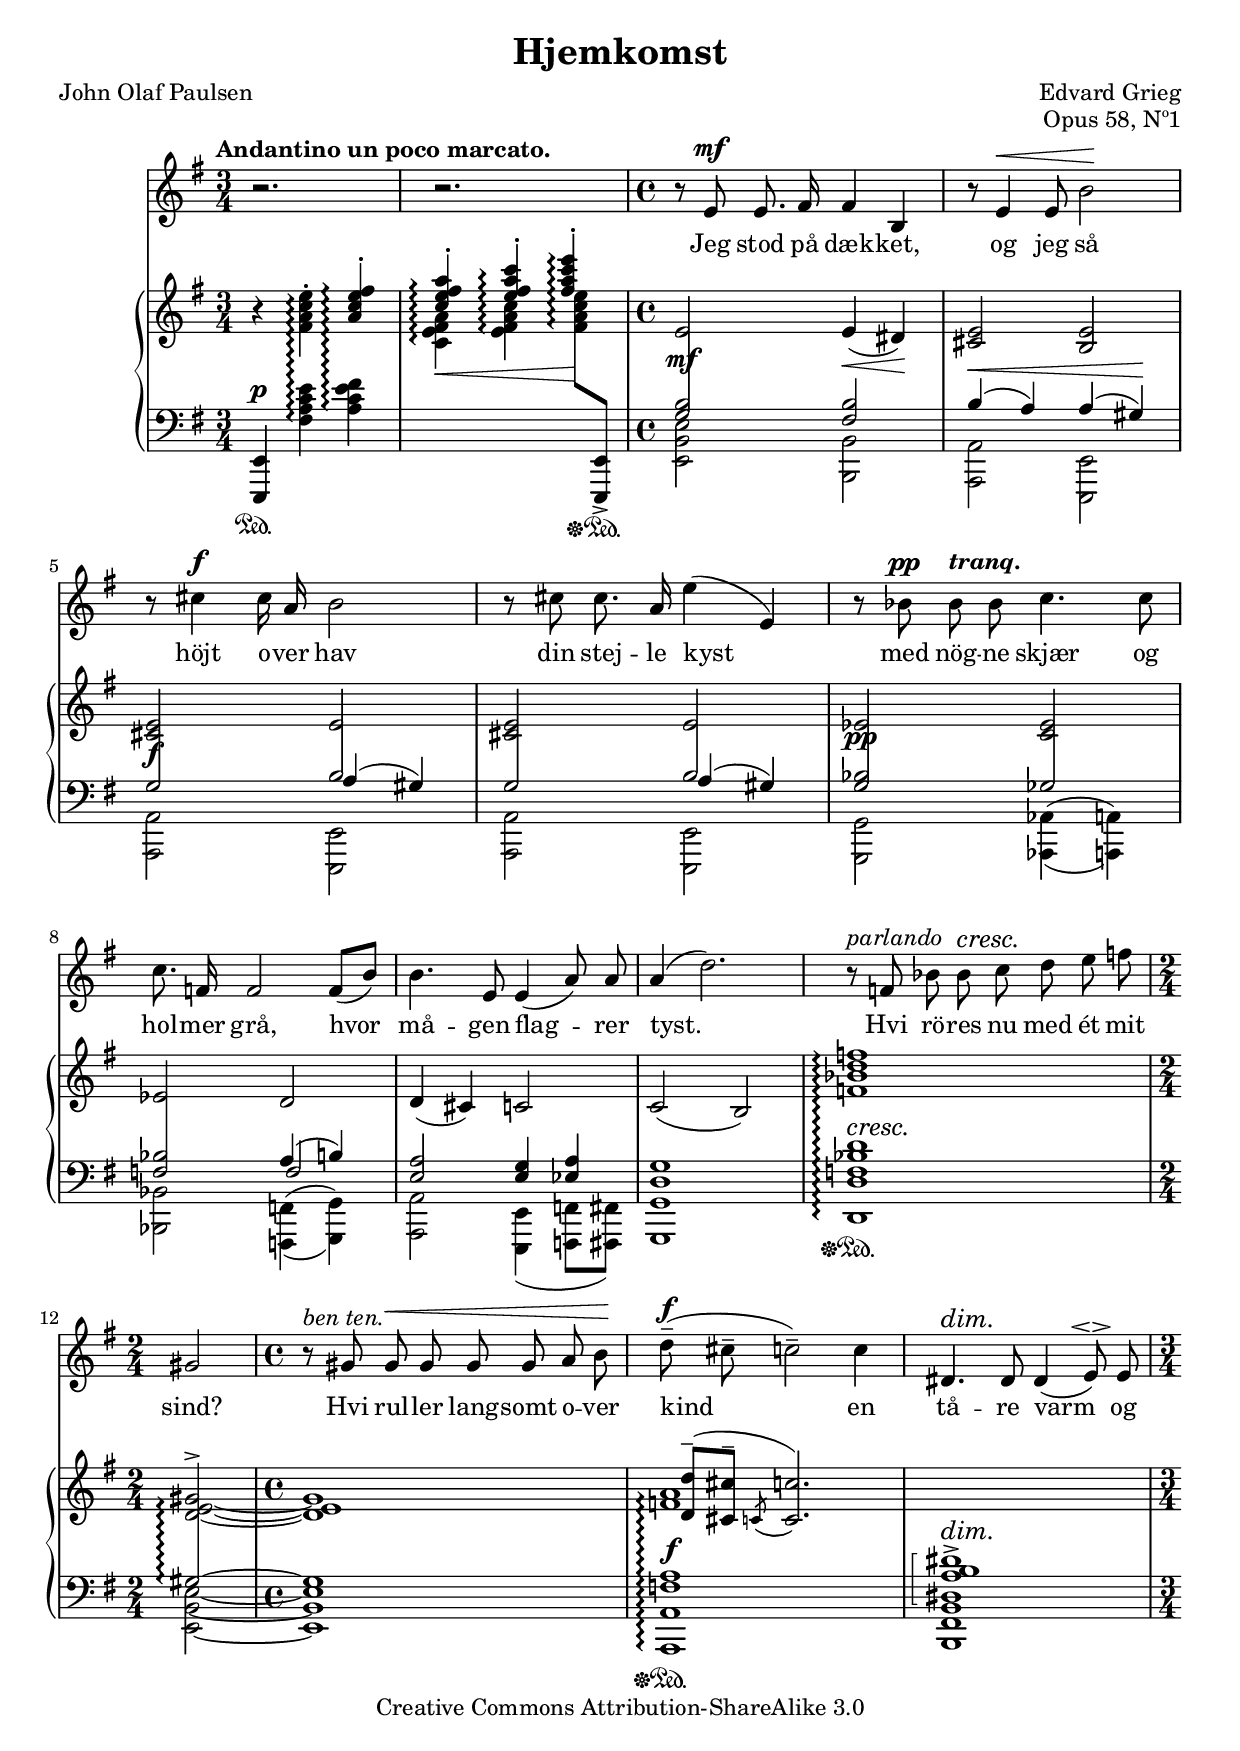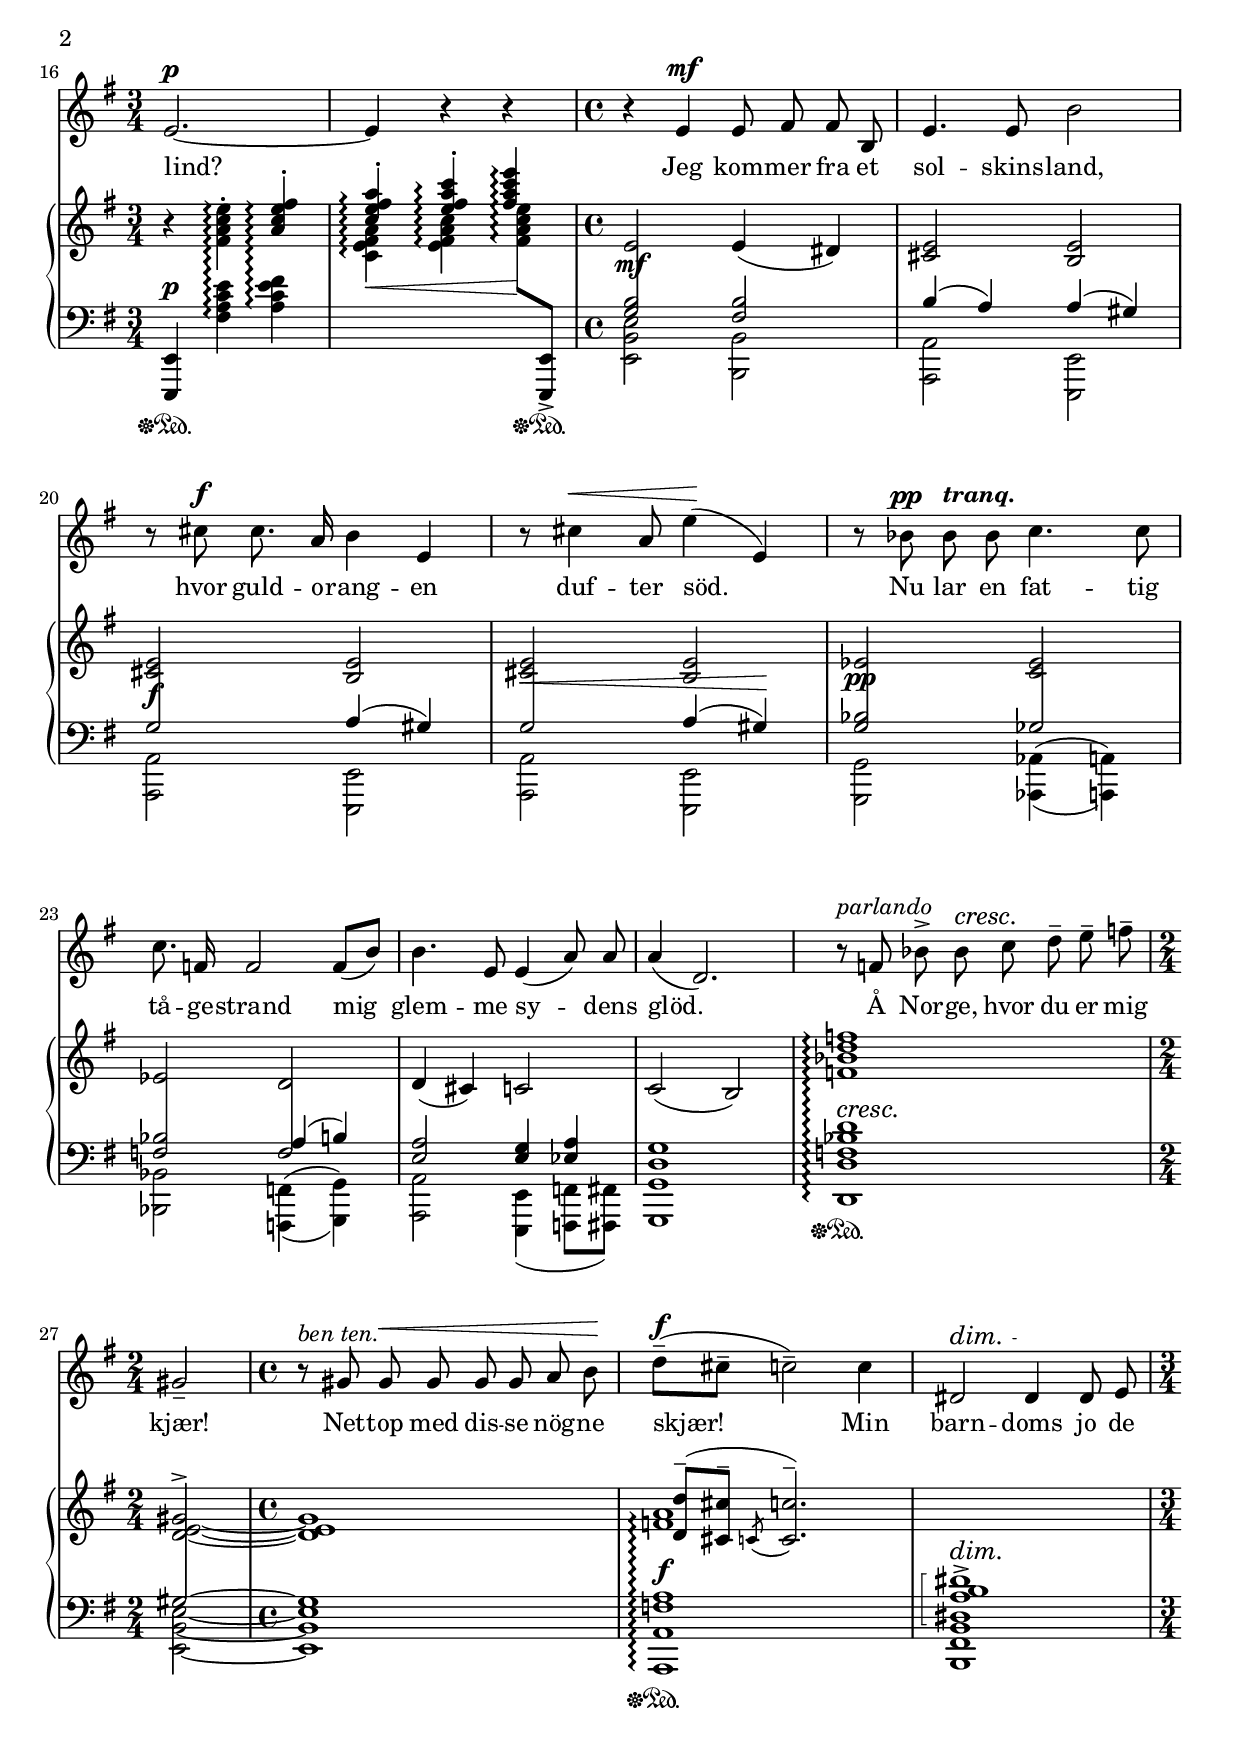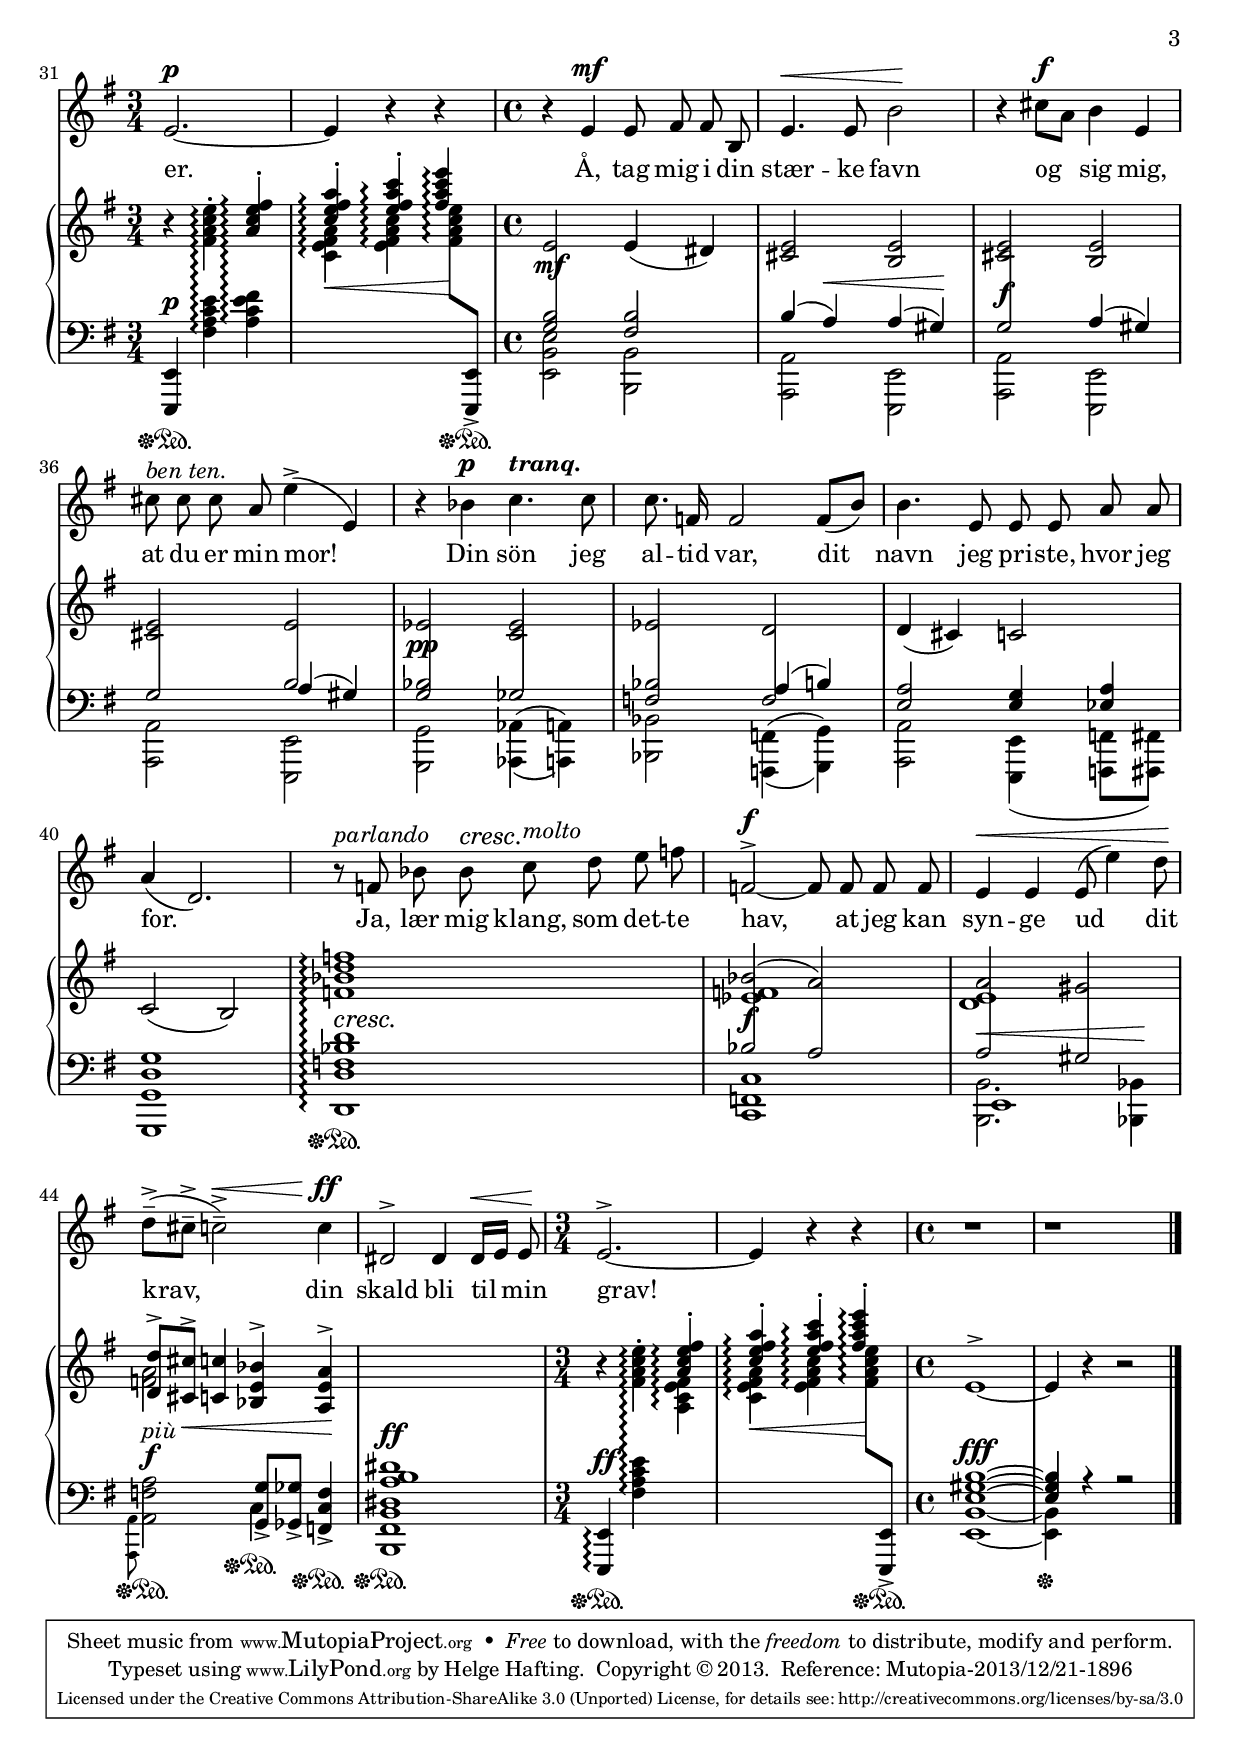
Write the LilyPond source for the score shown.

\version "2.16.2"
\language "norsk"
\header {
  title = "Hjemkomst"
  %english "Homeward"
  composer = "Edvard Grieg"
  %(1851-1924)
  poet = "John Olaf Paulsen"
  %(1851-1924)
  opus="Opus 58, Nº1"
  %Published  1894
  %as part of:
  %Norge - Fem Digte af John Paulsen
  %(5 songs of Norway)
  date = "1894"
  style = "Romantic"
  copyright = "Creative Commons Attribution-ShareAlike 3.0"
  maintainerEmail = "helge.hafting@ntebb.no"
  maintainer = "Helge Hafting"
  
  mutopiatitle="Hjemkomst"
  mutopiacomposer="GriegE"
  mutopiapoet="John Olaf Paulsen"
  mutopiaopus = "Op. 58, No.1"
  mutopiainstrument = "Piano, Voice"
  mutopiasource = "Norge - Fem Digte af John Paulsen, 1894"

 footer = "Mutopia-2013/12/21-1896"
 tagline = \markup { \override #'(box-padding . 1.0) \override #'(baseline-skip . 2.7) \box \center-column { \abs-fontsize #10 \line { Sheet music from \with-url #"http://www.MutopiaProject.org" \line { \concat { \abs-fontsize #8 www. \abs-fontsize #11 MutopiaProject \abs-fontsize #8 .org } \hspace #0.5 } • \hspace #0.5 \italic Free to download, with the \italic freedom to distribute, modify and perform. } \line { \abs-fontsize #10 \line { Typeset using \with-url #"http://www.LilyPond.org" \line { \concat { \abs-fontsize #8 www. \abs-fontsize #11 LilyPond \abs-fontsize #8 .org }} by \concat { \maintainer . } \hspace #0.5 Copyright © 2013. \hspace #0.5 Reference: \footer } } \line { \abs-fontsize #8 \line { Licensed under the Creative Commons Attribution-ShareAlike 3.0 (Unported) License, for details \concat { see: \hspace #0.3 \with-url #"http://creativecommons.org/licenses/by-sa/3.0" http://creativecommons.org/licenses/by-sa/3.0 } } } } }
}

%Override forcing grace slurs to go down. Prettier in this piece.
startAcciaccaturaMusic = {
  \once\override Slur #'direction = #DOWN
  <>\startGraceSlur
  \override Flag  #'stroke-style = #"grace"
}

%Not needed after all:
%stopAcciaccaturaMusic = {
%  \revert Flag #'stroke-style
%  <>\stopGraceSlur
%}

temaUPa = {\time 3/4 r4 <fis a c e>^.\arpeggio \stemUp <a c e fis>^.\arpeggio }
temalowAa = {\time 3/4 <e,, e'>4\p\sustainOff\sustainOn s2 }
temalowBa = {\time 3/4 s4 <fis'' a c e>4\arpeggio <a c e fis>\arpeggio }

temaUPb = {\stemUp <c e fis a>4^.\arpeggio\< <e fis a c>^.\arpeggio <fis a c e>\arpeggio\! \stemNeutral}
temaUPbdot = {\stemUp <c e fis a>4^.\arpeggio\< <e fis a c>^.\arpeggio <fis a c e>^.\arpeggio\! \stemNeutral}
temalowAb = {s2 s8 s8\sustainOff\sustainOn }
temalowBb = {\change Staff = "up" \stemDown <c e fis a>4\arpeggio <e fis a c>\arpeggio <fis a c e>8\arpeggio \change Staff="down" \stemUp <e,,, e'>-> \stemDown }


\parallelMusic #'(sang pianoupper pianolowA pianolowB pianoC) {
  
  \time 3/4 r2. |
  \temaUPa |
  \dynamicUp \time 3/4 <e,, e'>4\p\sustainOn s2 |
  \temalowBa |
  \time 3/4 s2. |
  
  r2. |
  \temaUPbdot |
  \temalowAb | 
  \temalowBb |
  s2. |

  \time 4/4 r8 e8\mf e8. fis16 fis4 h, |
  \time 4/4 e,2 e4(\< dis)\! |
  \time 4/4 \crossStaff { <g'' h>2\mf} <fis h> |
  \time 4/4 <e' h' e>2 <h  h'> |
  \time 4/4 s1 |
  
  r8 e4\< e8 h'2\! |
  <cis e>2 <h e> |
  h4(\< a) a(  gis)\!|
  <a a'>2 <e e'>|
  s1 |
  
  r8 cis4\f cis16 a16 h2 | 
  <cis e>2 e |
  \crossStaff {g2\f h} |
  <a a'>2 <e e'>|
  s2 a4( gis) |

  r8 cis cis8. a16 e'4( e,) |
  <cis e>2 e |
  \crossStaff {g2 h} |  
  <a a'>2 <e e'>|
  s2 a4( gis) |
  
  r8 b'\pp \tempo \markup {\italic "tranq."} b b c4. c8 |
  es2 <c es>2 |
  \crossStaff {<g b>2\pp ges} |
  <g g'>2 \set doubleSlurs = ##t <aes aes'>4( <a a'>) |
  s1 |
  
  c8. f,16 f2 f8[( h]) |
  es2 d2 |
  \crossStaff <f b>2 a4( h) |
  <b b'>2 <f f'>4( <g g'>) |
  s2 f2 |
  
  h4. e,8 e4( a8) a8 |
  d4( cis) c2 |
  <e, a>2 <e g>4 <es a> |
  <a a'>2 \set doubleSlurs = ##f <e e'>4( <f f'>8 <fis fis'>) |
  s1 |
  
  a4( d2.) |
  c2( h) |
  <d g>1 |
  <g g'>1 |
  s1 |
  
  r8^\markup { \italic parlando } f, b b\cresc c\! d e f |
  <f' b d f>1\arpeggio |
  <f b d>1\arpeggio\sustainOff\sustainOn |
  <d' d'>1\arpeggio |
  s4^\cresc s2.\! |
  
  %Manuelt brekk?
  \break
  
  \time 2/4 gis,2 |
  \time 2/4 \arpeggioBracket <d~ e_~ gis_~>2^>\arpeggio |
  \time 2/4 \crossStaff{\arpeggioBracket gis2~\arpeggio} |
  \time 2/4 <e~ h'~ e~>2 |
  \time 2/4 s2  |
  
  \time 4/4 r8^\markup { \italic "ben ten." } gis gis\< gis gis gis a h\! |
  \time 4/4 <d e gis>1 |
  \time 4/4 gis1 |
  \time 4/4 <e h' e>1 | 
  \time 4/4 s1 |
  
  d8--\f( cis-- c2--) c4 |
  \arpeggioNormal <f a>1\arpeggio |
  <f a>1\f\arpeggio\sustainOff\sustainOn |
  <a, a'>1\arpeggio |
  \change Staff="up" <d' d'>8--( <cis cis'>-- \acciaccatura c8 <c c'>2.) |
  
  dis,4.\dim dis8\! dis4( e8^\espressivo) e8 |
  s1 |
  \arpeggioBracket <dis a' h dis>1\arpeggio^> |
  <h fis' h>1 |
  \change Staff="down" s4^\dim s2.\! |
  
  \time 3/4 e2.~\p |
  \temaUPa |
  \temalowAa |
  \temalowBa |
  s2. |
  
  e4 r4 r4 |
  \temaUPb |
  \temalowAb |
  \temalowBb |
  s2. |
  
  \time 4/4 r4 e\mf e8 fis fis h, |
  \time 4/4 e,2\mf e4( dis) |
  \time 4/4 \crossStaff <g'' h>2 <fis h> |
  \time 4/4 <e' h' e>2 <h h'> |
  \time 4/4 s1 |
  
  e4. e8 h'2 |
  <cis e>2 <h e> |
  h4( a) a(  gis)|
  <a a'>2 <e e'>|
  s1 |
  
  r8 cis8\f cis8. a16 h4 e, | 
  <cis e>2 <h e> |
  \crossStaff g2\f a4( gis) |
  <a a'>2 <e e'>|
  s1  |

  r8 cis'4\< a8 e'4(\! e,) |
  <cis e>2 <h e> |
  \crossStaff g2\< a4( gis)\! |  
  <a a'>2 <e e'>|
  s1 |
  
  r8 b'\pp \tempo \markup {\italic "tranq."} b b c4. c8 |
  es2 <c es>2 |
  \crossStaff {<g b>2\pp ges} |
  <g g'>2 \set doubleSlurs = ##t <aes aes'>4( <a a'>) |
  s1 |
  
  c8. f,16 f2 f8[( h]) |
  es2 d2 |
  \crossStaff {<f b>2 f}  |
  <b b'>2 <f f'>4( <g g'>) |
  s2 a4( h) |

  h4. e,8 e4( a8) a8 |
  d4( cis) c2 |
  <e a>2 <e g>4 <es a> |
  <a a'>2 \set doubleSlurs = ##f <e e'>4( <f f'>8 <fis fis'>) |
  s1 |
  
  a4( d,2.) |
  c2( h) |
  <d g>1 |
  <g g'>1 |
  s1 |
  
  r8^\markup { \italic parlando } f b-> b\cresc c\! d-- e-- f-- |
  <f' b d f>1\arpeggio |
  <f b d>1\arpeggio\sustainOff\sustainOn |
  <d' d'>1\arpeggio |
  s4^\cresc s2.\! |
  
  %Avoid bad breaking
  \break
  
  \time 2/4 gis,2-- |
  \time 2/4 <d~ e_~ gis_~>2^> |
  \time 2/4 \crossStaff{ gis2~} |
  \time 2/4 <e~ h'~ e~>2 |
  \time 2/4 s2  |
  
  \time 4/4 r8^\markup { \italic "ben ten." } gis gis\< gis gis gis a h\! |
  \time 4/4 <d e gis>1 |
  \time 4/4 gis1 |
  \time 4/4 <e h' e>1 | 
  \time 4/4 s1 |

  d8[--\f( cis]-- c2--) c4 |
  \arpeggioNormal <f a>1\arpeggio |
  <f a>1\f\arpeggio\sustainOff\sustainOn |
  <a, a'>1\arpeggio |
  \change Staff="up" <d d'>8--( <cis cis'>-- \acciaccatura c8 <c c'>2.--) |
  
  dis,2\dim dis4\! dis8 e8 |
  s1 |
  \arpeggioBracket <dis a' h dis>1\arpeggio^> |
  <h fis' h>1 |
  \change Staff="down" s4^\dim s2.\! |
  
  \time 3/4 e2.~\p |
  \temaUPa |
  \temalowAa |
  \temalowBa |
  s2. |
  
  e4 r4 r4 |
  \temaUPb |
  \temalowAb |
  \temalowBb |
  s2. |
  
  \time 4/4 r4 e\mf e8 fis fis h, |
  \time 4/4 e,2\mf e4( dis) |
  \time 4/4 \crossStaff <g'' h>2 <fis h> |
  \time 4/4 <e' h' e>2 <h h'> |
  \time 4/4 s1 |
  
  e4.\< e8 h'2\! |
  <cis e>2 <h e> |
  h4( a)\< a(  gis)\!|
  <a a'>2 <e e'>|
  s1 |
  
  r4 cis8[\f a] h4 e, | 
  <cis e>2 <h e> |
  \crossStaff g2\f a4( gis) |
  <a a'>2 <e e'>|
  s1  |

  cis'8^\markup { \italic "ben ten." } cis cis a e'4->( e,) |
  <cis e>2 e |
  \crossStaff {g2 h} |  
  <a a'>2 <e e'>|
  s2 a4( gis) |
  
  r4 b'\p \tempo \markup {\italic "tranq."} c4. c8 |
  es2 <c es>2 |
  \crossStaff {<g b>2\pp ges} |
  <g g'>2 \set doubleSlurs = ##t <aes aes'>4( <a a'>) |
  s1 |

  c8. f,16 f2 f8[( h]) |
  es2 d2 |
  \crossStaff {<f b>2 f}  |
  <b b'>2 <f f'>4( <g g'>) |
  s2 a4( h) |

  h4. e,8 e e a a |
  d4( cis) c2 |
  <e a>2 <e g>4 <es a> |
  <a a'>2 \set doubleSlurs = ##f <e e'>4( <f f'>8 <fis fis'>) |
  s1 |
  
  a4( d,2.) |
  c2( h) |
  <d g>1 |
  <g g'>1 |
  s1 |
  
  r8^\markup { \italic parlando } f b b\cresc c\!^\markup {\italic "molto"} d e f |
  <f' b d f>1\arpeggio |
  <f b d>1\arpeggio\sustainOff\sustainOn |
  <d' d'>1\arpeggio |
  s4^\cresc s2.\! |

  f,2~^>\f f8 f f f |
  \stemUp b2^( a) \stemNeutral |
  \crossStaff{b2\f a} |
  <c f c'>1 |
  \change Staff = "up" <es f>1 |
  
  e4\< e e8( e'4) d8 \! |
  << {a2 gis} \\ <d e>1 >> |
  \crossStaff{ a2 gis } |
  <h h'>2.^\< <b b'>4\! |
  \change Staff = "down" e,,1 |
  
  d8--->[( cis--->] c2)--->\< c4\ff\! |
  << { <d d'>8-> <cis cis'>->\< <c c'>4 <b e b'>-> <a e' a>->\! } \\ <f' a>2 >> |
  s2\sustainOff\sustainOn <g, g'>8_>\sustainOff\sustainOn <ges ges'>_> <f c' f>4_>\sustainOff\sustainOn |
  \grace { <a a'>8 } <a' f' a>2^\markup {\italic "più"}^\f c4 s4 |
  s1 |
  
  dis,2^> dis4 dis16\<[ e] e8\! |
  s1 |
  <h, fis' h dis a' h dis>1\ff\sustainOff\sustainOn |
  s1 |
  s1 |
  
  \time 3/4 e2.^>~ |
  \temaUPa |
  {\time 3/4 \arpeggioNormal <e, e'>4\ff\arpeggio\sustainOff\sustainOn s2 } |
  {\time 3/4 s4 <fis a c e>4\arpeggio \change Staff="up" <a c e fis>\arpeggio } |
  s2. |
  
  e4 r4 r4 |
  \temaUPbdot |
  \temalowAb |
  \temalowBb |
  s2. |
  
  \time 4/4 r1 |
  \time 4/4 e,1^>~ |
  \time 4/4 <e'' gis h>1~\fff |
  \time 4/4 <e' h'>1~ |
  \time 4/4 s1 |
  
  r1 \bar "|." |
  e4 r4 r2 |
  q4\sustainOff r4 r2 |
  q4 s2. |
  s1 |
}  

\paper {
  systems-per-page = 4
}

\score {
  <<
    \new Staff \relative g' { 
      \dynamicUp \autoBeamOff 
      \clef treble \key g \major
      \tempo "Andantino un poco marcato."
      \sang } \addlyrics { Jeg stod på dæk -- ket,  og jeg så  höjt o -- ver hav 
      din stej -- le kyst  med nög -- ne skjær og |
      hol -- mer grå, hvor | må -- gen flag -- rer | tyst. 
      Hvi rö -- res nu med ét mit | sind? 
      Hvi rul -- ler lang -- somt o -- ver | kind en | tå -- re varm og |
      lind?
      Jeg kom -- mer fra et sol -- skins -- land, hvor guld -- o -- rang -- en 
      duf -- ter söd.  Nu lar en fat -- tig | tå -- ge -- strand mig |
      glem -- me sy -- dens | glöd. 
      Å Nor -- ge, hvor du er mig | kjær! 
      Net -- top med dis -- se nög -- ne | skjær! Min
      barn -- doms jo de | er. 
      Å, tag mig i din | stær -- ke favn  
      og sig mig, | at du er min mor! 
      Din sön jeg | al -- tid var, dit |
      navn jeg pri -- ste, hvor jeg | for. 
      Ja, lær mig klang, som det -- te |
      hav, at jeg kan | syn -- ge ud dit |
      krav, din | skald bli til min | grav! 
    }
    %Some bar checks removed from the lyrics, because lilypond 2.16.2
    %otherwise COMPLAINS whenever a measure start with a rest!
    \new PianoStaff <<
      \set PianoStaff.connectArpeggios = ##t
      \new Staff = "up" \relative g' {\clef treble \key g \major \pianoupper}
      \new Staff = "down" 
      <<
        \clef bass \key g \major
        \relative g {\pianolowA}
        \\
        \relative g,, {\pianolowB}
        \\
        \relative g {\pianoC}
      >>
    >>
  >>
  \layout {
    \context {
      \PianoStaff
      \consists #Span_stem_engraver
    }
  }
  \midi {}
}
